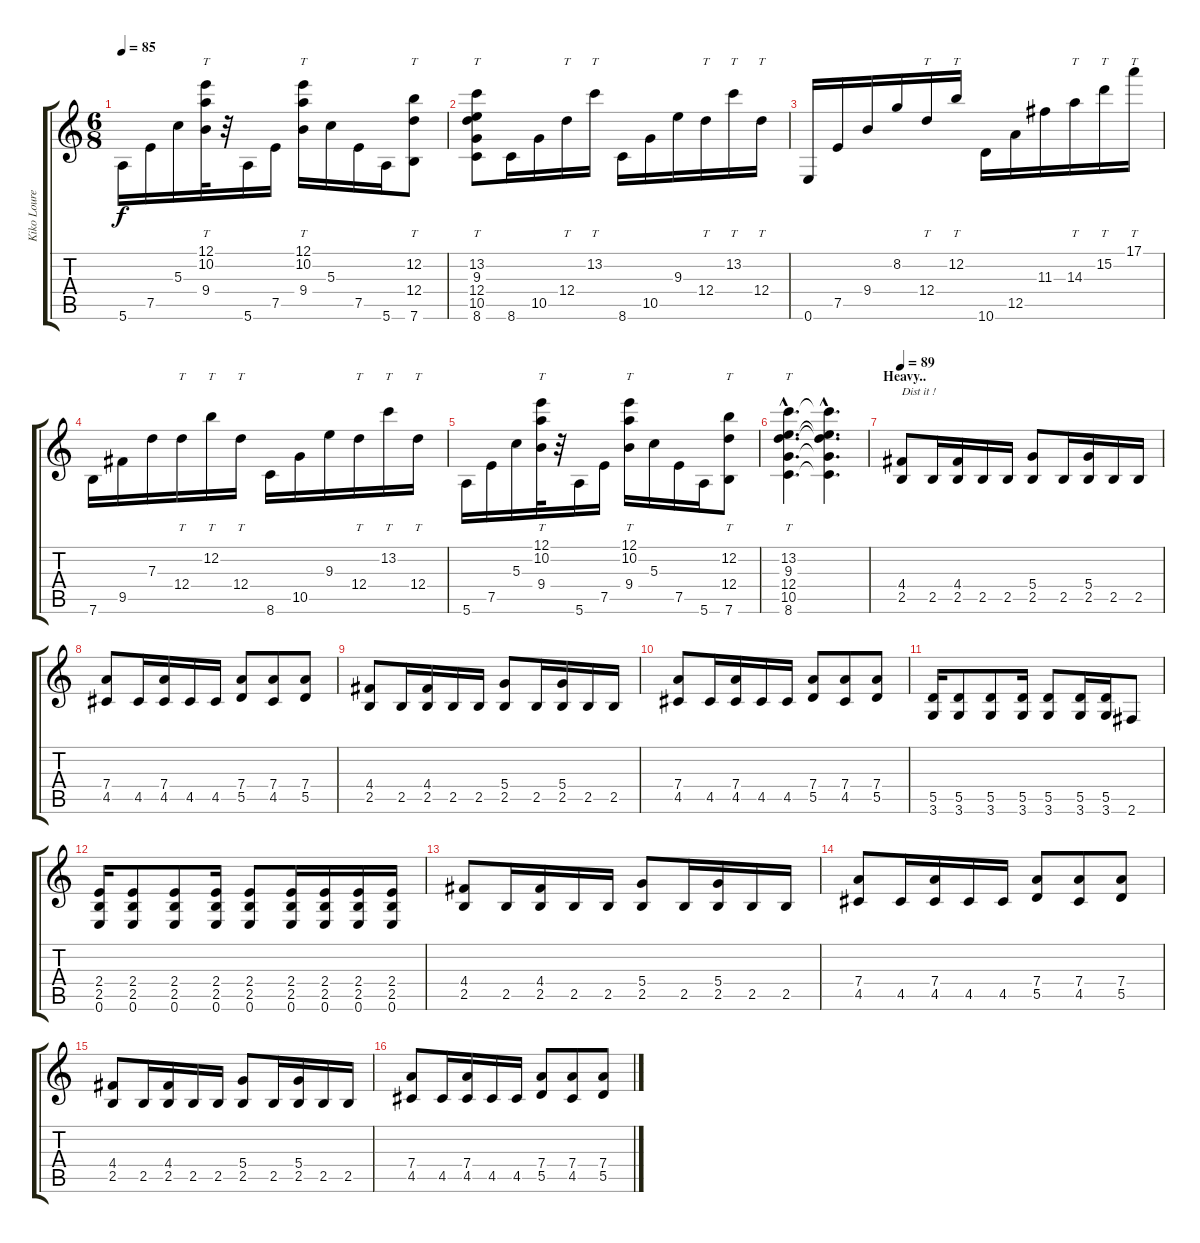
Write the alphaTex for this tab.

\track ("Kiko Loureiro" "Kiko Loure") {instrument distortionguitar}
\staff {score tabs}
\tuning (E4 B3 G3 D3 A2 E2) {hide}
\ts (6 8)
\tempo 85
\clef g2
\ks c
5.6.16{dy f} 7.5.16 5.3.16 (12.1 10.2 9.4).32{tt} r.32 5.6.16 7.5.16 (12.1 10.2 9.4).16{tt} 5.3.16 7.5.16 5.6.16 (12.2 12.4 7.6).8{tt} |
(13.2 9.3 12.4 10.5 8.6).8{tt} 8.6.16 10.5.16 12.4.16{tt} 13.2.16{tt} 8.6.16 10.5.16 9.3.16 12.4.16{tt} 13.2.16{tt} 12.4.16{tt} |
0.6.16 7.5.16 9.4.16 8.2.16 12.4.16{tt} 12.2.16{tt} 10.6.16 12.5.16 11.3.16 14.3.16{tt} 15.2.16{tt} 17.1.16{tt} |
7.6.16 9.5.16 7.3.16 12.4.16{tt} 12.2.16{tt} 12.4.16{tt} 8.6.16 10.5.16 9.3.16 12.4.16{tt} 13.2.16{tt} 12.4.16{tt} |
5.6.16 7.5.16 5.3.16 (12.1 10.2 9.4).32{tt} r.32 5.6.16 7.5.16 (12.1 10.2 9.4).16{tt} 5.3.16 7.5.16 5.6.16 (12.2 12.4 7.6).8{tt} |
(13.2{hac} 9.3{hac} 12.4{hac} 10.5{hac} 8.6{hac}).4{tt d} (13.2{hac t} 9.3{hac t} 12.4{hac t} 10.5{hac t} 8.6{hac t}).4{d} |
\section ("" "Heavy..")
\tempo 89
(4.4 2.5).8{txt "Dist it !" volume 12 instrument distortionguitar} 2.5.16 (4.4 2.5).16 2.5.16 2.5.16 (5.4 2.5).8 2.5.16 (5.4 2.5).16 2.5.16 2.5.16 |
(7.4 4.5).8 4.5.16 (7.4 4.5).16 4.5.16 4.5.16 (7.4 5.5).8 (7.4 4.5).8 (7.4 5.5).8 |
(4.4 2.5).8 2.5.16 (4.4 2.5).16 2.5.16 2.5.16 (5.4 2.5).8 2.5.16 (5.4 2.5).16 2.5.16 2.5.16 |
(7.4 4.5).8 4.5.16 (7.4 4.5).16 4.5.16 4.5.16 (7.4 5.5).8 (7.4 4.5).8 (7.4 5.5).8 |
(5.5 3.6).16 (5.5 3.6).8 (5.5 3.6).8 (5.5 3.6).16 (5.5 3.6).8 (5.5 3.6).16 (5.5 3.6).16 2.6.8 |
(2.4 2.5 0.6).16 (2.4 2.5 0.6).8 (2.4 2.5 0.6).8 (2.4 2.5 0.6).16 (2.4 2.5 0.6).8 (2.4 2.5 0.6).16 (2.4 2.5 0.6).16 (2.4 2.5 0.6).16 (2.4 2.5 0.6).16 |
(4.4 2.5).8 2.5.16 (4.4 2.5).16 2.5.16 2.5.16 (5.4 2.5).8 2.5.16 (5.4 2.5).16 2.5.16 2.5.16 |
(7.4 4.5).8 4.5.16 (7.4 4.5).16 4.5.16 4.5.16 (7.4 5.5).8 (7.4 4.5).8 (7.4 5.5).8 |
(4.4 2.5).8 2.5.16 (4.4 2.5).16 2.5.16 2.5.16 (5.4 2.5).8 2.5.16 (5.4 2.5).16 2.5.16 2.5.16 |
(7.4 4.5).8 4.5.16 (7.4 4.5).16 4.5.16 4.5.16 (7.4 5.5).8 (7.4 4.5).8 (7.4 5.5).8
